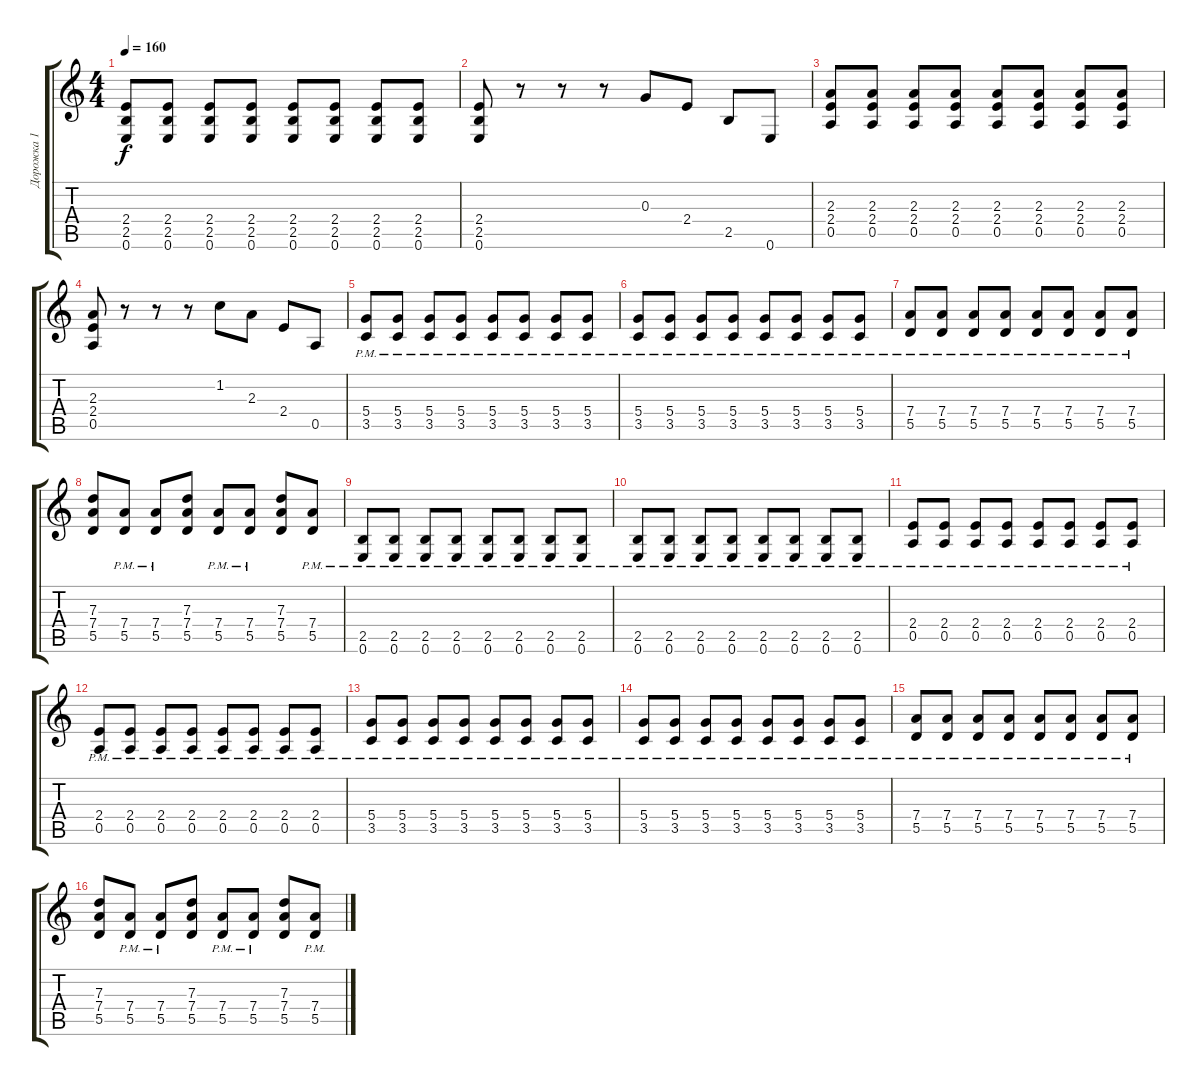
\track ("Дорожка 1" "Дорожка 1") {instrument overdrivenguitar}
\staff {score tabs}
\tuning (E4 B3 G3 D3 A2 E2) {hide}
\ts (4 4)
\tempo 160
\clef g2
\ks c
(2.4 2.5 0.6).8{dy f} (2.4 2.5 0.6).8 (2.4 2.5 0.6).8 (2.4 2.5 0.6).8 (2.4 2.5 0.6).8 (2.4 2.5 0.6).8 (2.4 2.5 0.6).8 (2.4 2.5 0.6).8 |
(2.4 2.5 0.6).8 r.8 r.8 r.8 0.3.8 2.4.8 2.5.8 0.6.8 |
(2.3 2.4 0.5).8 (2.3 2.4 0.5).8 (2.3 2.4 0.5).8 (2.3 2.4 0.5).8 (2.3 2.4 0.5).8 (2.3 2.4 0.5).8 (2.3 2.4 0.5).8 (2.3 2.4 0.5).8 |
(2.3 2.4 0.5).8 r.8 r.8 r.8 1.2.8 2.3.8 2.4.8 0.5.8 |
(5.4{pm} 3.5{pm}).8 (5.4{pm} 3.5{pm}).8 (5.4{pm} 3.5{pm}).8 (5.4{pm} 3.5{pm}).8 (5.4{pm} 3.5{pm}).8 (5.4{pm} 3.5{pm}).8 (5.4{pm} 3.5{pm}).8 (5.4{pm} 3.5{pm}).8 |
(5.4{pm} 3.5{pm}).8 (5.4{pm} 3.5{pm}).8 (5.4{pm} 3.5{pm}).8 (5.4{pm} 3.5{pm}).8 (5.4{pm} 3.5{pm}).8 (5.4{pm} 3.5{pm}).8 (5.4{pm} 3.5{pm}).8 (5.4{pm} 3.5{pm}).8 |
(7.4{pm} 5.5{pm}).8 (7.4{pm} 5.5{pm}).8 (7.4{pm} 5.5{pm}).8 (7.4{pm} 5.5{pm}).8 (7.4{pm} 5.5{pm}).8 (7.4{pm} 5.5{pm}).8 (7.4{pm} 5.5{pm}).8 (7.4{pm} 5.5{pm}).8 |
(7.3 7.4 5.5).8 (7.4{pm} 5.5{pm}).8 (7.4{pm} 5.5{pm}).8 (7.3 7.4 5.5).8 (7.4{pm} 5.5{pm}).8 (7.4{pm} 5.5{pm}).8 (7.3 7.4 5.5).8 (7.4{pm} 5.5{pm}).8 |
(2.5{pm} 0.6{pm}).8 (2.5{pm} 0.6{pm}).8 (2.5{pm} 0.6{pm}).8 (2.5{pm} 0.6{pm}).8 (2.5{pm} 0.6{pm}).8 (2.5{pm} 0.6{pm}).8 (2.5{pm} 0.6{pm}).8 (2.5{pm} 0.6{pm}).8 |
(2.5{pm} 0.6{pm}).8 (2.5{pm} 0.6{pm}).8 (2.5{pm} 0.6{pm}).8 (2.5{pm} 0.6{pm}).8 (2.5{pm} 0.6{pm}).8 (2.5{pm} 0.6{pm}).8 (2.5{pm} 0.6{pm}).8 (2.5{pm} 0.6{pm}).8 |
(2.4{pm} 0.5{pm}).8 (2.4{pm} 0.5{pm}).8 (2.4{pm} 0.5{pm}).8 (2.4{pm} 0.5{pm}).8 (2.4{pm} 0.5{pm}).8 (2.4{pm} 0.5{pm}).8 (2.4{pm} 0.5{pm}).8 (2.4{pm} 0.5{pm}).8 |
(2.4{pm} 0.5{pm}).8 (2.4{pm} 0.5{pm}).8 (2.4{pm} 0.5{pm}).8 (2.4{pm} 0.5{pm}).8 (2.4{pm} 0.5{pm}).8 (2.4{pm} 0.5{pm}).8 (2.4{pm} 0.5{pm}).8 (2.4{pm} 0.5{pm}).8 |
(5.4{pm} 3.5{pm}).8 (5.4{pm} 3.5{pm}).8 (5.4{pm} 3.5{pm}).8 (5.4{pm} 3.5{pm}).8 (5.4{pm} 3.5{pm}).8 (5.4{pm} 3.5{pm}).8 (5.4{pm} 3.5{pm}).8 (5.4{pm} 3.5{pm}).8 |
(5.4{pm} 3.5{pm}).8 (5.4{pm} 3.5{pm}).8 (5.4{pm} 3.5{pm}).8 (5.4{pm} 3.5{pm}).8 (5.4{pm} 3.5{pm}).8 (5.4{pm} 3.5{pm}).8 (5.4{pm} 3.5{pm}).8 (5.4{pm} 3.5{pm}).8 |
(7.4{pm} 5.5{pm}).8 (7.4{pm} 5.5{pm}).8 (7.4{pm} 5.5{pm}).8 (7.4{pm} 5.5{pm}).8 (7.4{pm} 5.5{pm}).8 (7.4{pm} 5.5{pm}).8 (7.4{pm} 5.5{pm}).8 (7.4{pm} 5.5{pm}).8 |
(7.3 7.4 5.5).8 (7.4{pm} 5.5{pm}).8 (7.4{pm} 5.5{pm}).8 (7.3 7.4 5.5).8 (7.4{pm} 5.5{pm}).8 (7.4{pm} 5.5{pm}).8 (7.3 7.4 5.5).8 (7.4{pm} 5.5{pm}).8
